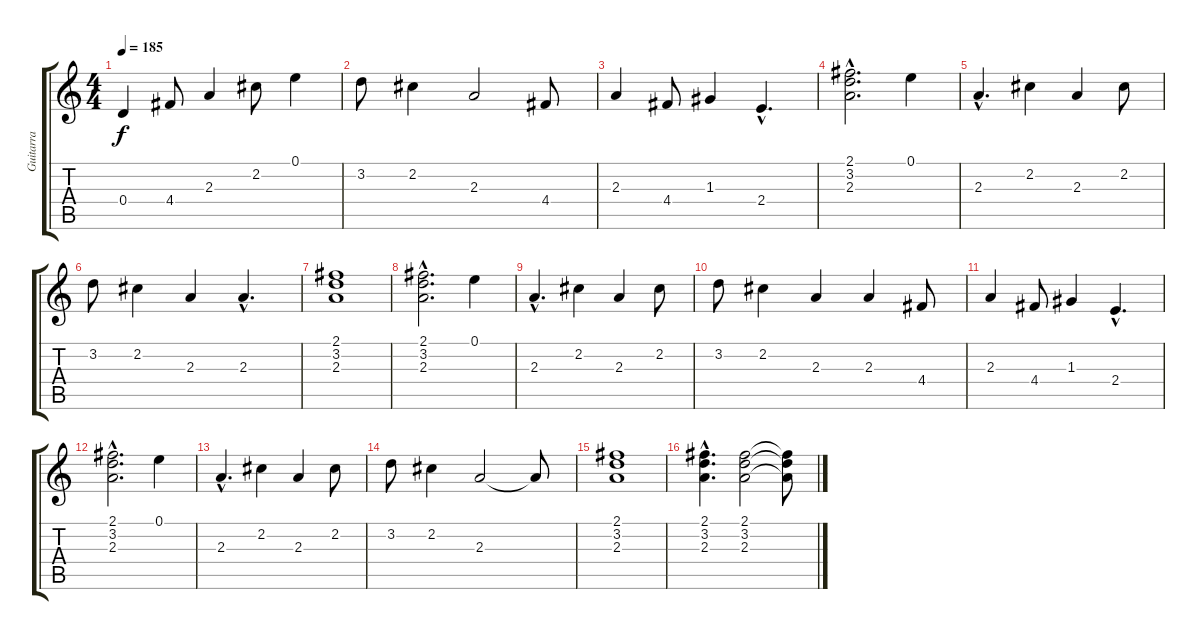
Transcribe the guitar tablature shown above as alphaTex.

\track ("Guitarra" "Guitarra") {instrument electricguitarjazz}
\staff {score tabs}
\tuning (E4 B3 G3 D3 A2 E2) {hide}
\ts (4 4)
\tempo 185
\clef g2
\ks c
0.4.4{dy f} 4.4.8 2.3.4 2.2.8 0.1.4 |
3.2.8 2.2.4 2.3.2 4.4.8 |
2.3.4 4.4.8 1.3.4 2.4{hac}.4{d} |
(2.1{hac} 3.2{hac} 2.3{hac}).2{d} 0.1.4 |
2.3{hac}.4{d} 2.2.4 2.3.4 2.2.8 |
3.2.8 2.2.4 2.3.4 2.3{hac}.4{d} |
(2.1 3.2 2.3).1 |
(2.1{hac} 3.2{hac} 2.3{hac}).2{d} 0.1.4 |
2.3{hac}.4{d} 2.2.4 2.3.4 2.2.8 |
3.2.8 2.2.4 2.3.4 2.3.4 4.4.8 |
2.3.4 4.4.8 1.3.4 2.4{hac}.4{d} |
(2.1{hac} 3.2{hac} 2.3{hac}).2{d} 0.1.4 |
2.3{hac}.4{d} 2.2.4 2.3.4 2.2.8 |
3.2.8 2.2.4 2.3.2 2.3{t}.8 |
(2.1 3.2 2.3).1 |
(2.1{hac} 3.2{hac} 2.3{hac}).4{d} (2.1 3.2 2.3).2 (2.1{t} 3.2{t} 2.3{t}).8
